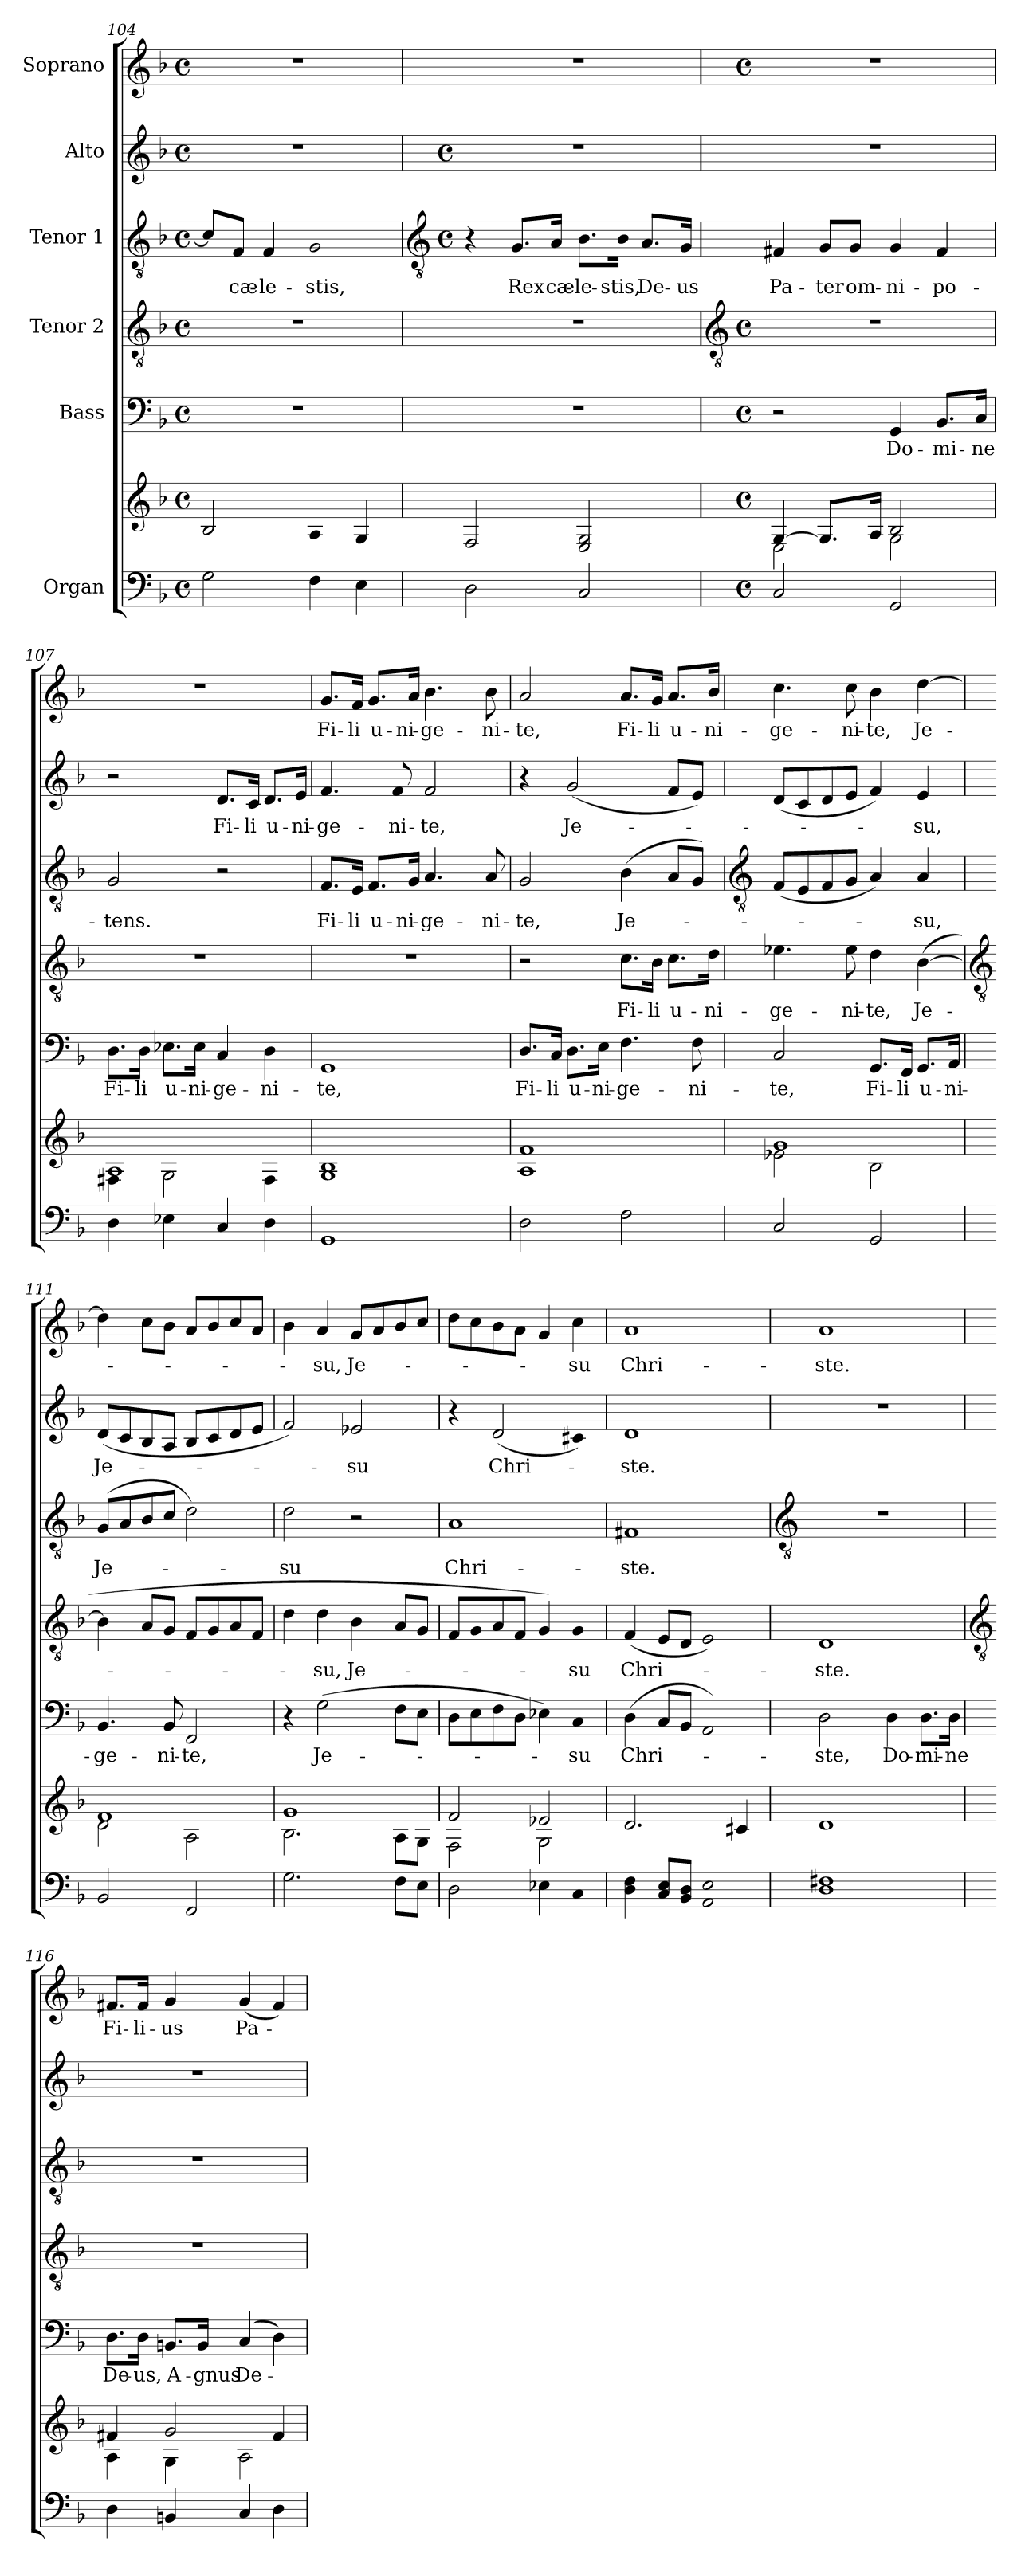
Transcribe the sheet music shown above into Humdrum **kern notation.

**kern	**kern	**kern	**text	**kern	**text	**kern	**text	**kern	**text	**kern	**text
*part6	*part6	*part5	*part5	*part4	*part4	*part3	*part3	*part2	*part2	*part1	*part1
*staff7	*staff6	*staff5	*staff5	*staff4	*staff4	*staff3	*staff3	*staff2	*staff2	*staff1	*staff1
*I"Organ	*	*I"Bass	*	*I"Tenor 2	*	*I"Tenor 1	*	*I"Alto	*	*I"Soprano	*
*clefF4	*clefG2	*clefF4	*	*clefGv2	*	*clefGv2	*	*clefG2	*	*clefG2	*
*k[b-]	*k[b-]	*k[b-]	*	*k[b-]	*	*k[b-]	*	*k[b-]	*	*k[b-]	*
*F:	*F:	*F:	*	*F:	*	*F:	*	*F:	*	*F:	*
*M4/4	*M4/4	*M4/4	*	*M4/4	*	*M4/4	*	*M4/4	*	*M4/4	*
*met(c)	*met(c)	*met(c)	*	*met(c)	*	*met(c)	*	*met(c)	*	*met(c)	*
=104	=104	=104	=104	=104	=104	=104	=104	=104	=104	=104	=104
2G\	2B-/	1r	.	1r	.	8c/L]	.	1r	.	1r	.
!	!	!	!	!	!	!	!LO:LY:b	!	!	!	!
.	.	.	.	.	.	8F/J	cæ-	.	.	.	.
!	!	!	!	!	!	!	!LO:LY:b	!	!	!	!
.	.	.	.	.	.	4F/	-le-	.	.	.	.
!	!	!	!	!	!	!	!LO:LY:b	!	!	!	!
4F\	4A/	.	.	.	.	2G/	-stis,	.	.	.	.
4E\	4G/	.	.	.	.	.	.	.	.	.	.
!!LO:LB:g=z
=105	=105	=105	=105	=105	=105	=105	=105	=105	=105	=105	=105
*	*	*	*	*	*	*clefGv2	*	*	*	*	*
*	*	*	*	*	*	*M4/4	*	*M4/4	*	*	*
*	*	*	*	*	*	*met(c)	*	*met(c)	*	*	*
2D\	2F/	1r	.	1r	.	4r	.	1r	.	1r	.
!	!	!	!	!	!	!	!LO:LY:b	!	!	!	!
.	.	.	.	.	.	8.G/L	Rex	.	.	.	.
!	!	!	!	!	!	!	!LO:LY:b	!	!	!	!
.	.	.	.	.	.	16A/J	cæ-	.	.	.	.
!	!	!	!	!	!	!	!LO:LY:b	!	!	!	!
2C/	2E/ 2G/	.	.	.	.	8.B-\L	-le-	.	.	.	.
!	!	!	!	!	!	!	!LO:LY:b	!	!	!	!
.	.	.	.	.	.	16B-\J	-stis,	.	.	.	.
!	!	!	!	!	!	!	!LO:LY:b	!	!	!	!
.	.	.	.	.	.	8.A/L	De-	.	.	.	.
!	!	!	!	!	!	!	!LO:LY:b	!	!	!	!
.	.	.	.	.	.	16G/J	-us	.	.	.	.
!!LO:LB:g=z
=106	=106	=106	=106	=106	=106	=106	=106	=106	=106	=106	=106
*	*	*	*	*clefGv2	*	*	*	*	*	*	*
*M4/4	*M4/4	*M4/4	*	*M4/4	*	*	*	*	*	*M4/4	*
*met(c)	*met(c)	*met(c)	*	*met(c)	*	*	*	*	*	*met(c)	*
*	*^	*	*	*	*	*	*	*	*	*	*
!	!	!	!	!	!	!	!	!LO:LY:b	!	!	!	!
2C/	[4G/	2E\	2r	.	1r	.	4F#X/	Pa-	1r	.	1r	.
!	!	!	!	!	!	!	!	!LO:LY:b	!	!	!	!
.	8.G/L]	.	.	.	.	.	8G/L	-ter	.	.	.	.
!	!	!	!	!	!	!	!	!LO:LY:b	!	!	!	!
.	.	.	.	.	.	.	8G/J	om-	.	.	.	.
.	16A/J	.	.	.	.	.	.	.	.	.	.	.
!	!	!	!	!LO:LY:b	!	!	!	!LO:LY:b	!	!	!	!
2GG/	2B-/	2G\	4GG/	Do-	.	.	4G/	-ni-	.	.	.	.
!	!	!	!	!LO:LY:b	!	!	!	!LO:LY:b	!	!	!	!
.	.	.	8.BB-/L	-mi-	.	.	4F#/	-po-	.	.	.	.
!	!	!	!	!LO:LY:b	!	!	!	!	!	!	!	!
.	.	.	16C/J	-ne	.	.	.	.	.	.	.	.
=107	=107	=107	=107	=107	=107	=107	=107	=107	=107	=107	=107	=107
!	!	!	!	!LO:LY:b	!	!	!	!LO:LY:b	!	!	!	!
4D\	1A/	4F#X\	8.D\L	Fi-	1r	.	2G/	-tens.	2r	.	1r	.
!	!	!	!	!LO:LY:b	!	!	!	!	!	!	!	!
.	.	.	16D\J	-li	.	.	.	.	.	.	.	.
!	!	!	!	!LO:LY:b	!	!	!	!	!	!	!	!
4E-X\	.	2G\	8.E-X\L	u-	.	.	.	.	.	.	.	.
!	!	!	!	!LO:LY:b	!	!	!	!	!	!	!	!
.	.	.	16E-\J	-ni-	.	.	.	.	.	.	.	.
!	!	!	!	!LO:LY:b	!	!	!	!	!	!LO:LY:b	!	!
4C/	.	.	4C/	-ge-	.	.	2r	.	8.d/L	Fi-	.	.
!	!	!	!	!	!	!	!	!	!	!LO:LY:b	!	!
.	.	.	.	.	.	.	.	.	16c/J	-li	.	.
!	!	!	!	!LO:LY:b	!	!	!	!	!	!LO:LY:b	!	!
4D\	.	4F#\	4D\	-ni-	.	.	.	.	8.d/L	u-	.	.
!	!	!	!	!	!	!	!	!	!	!LO:LY:b	!	!
.	.	.	.	.	.	.	.	.	16e/J	-ni-	.	.
=108	=108	=108	=108	=108	=108	=108	=108	=108	=108	=108	=108	=108
!	!	!	!	!LO:LY:b	!	!	!	!LO:LY:b	!	!LO:LY:b	!	!LO:LY:b
1GG	1G/ 1B-/	4ryy	1GG	-te,	1r	.	8.F/L	Fi-	4.f/	-ge-	8.g/L	Fi-
!	!	!	!	!	!	!	!	!LO:LY:b	!	!	!	!LO:LY:b
.	.	.	.	.	.	.	16E/J	-li	.	.	16f/J	-li
!	!	!	!	!	!	!	!	!LO:LY:b	!	!	!	!LO:LY:b
.	.	4ryy	.	.	.	.	8.F/L	u-	.	.	8.g/L	u-
!	!	!	!	!	!	!	!	!	!	!LO:LY:b	!	!
.	.	.	.	.	.	.	.	.	8f/	-ni-	.	.
!	!	!	!	!	!	!	!	!LO:LY:b	!	!	!	!LO:LY:b
.	.	.	.	.	.	.	16G/J	-ni-	.	.	16a/J	-ni-
!	!	!	!	!	!	!	!	!LO:LY:b	!	!LO:LY:b	!	!LO:LY:b
.	.	4ryy	.	.	.	.	4.A/	-ge-	2f/	-te,	4.b-\	-ge-
.	.	4ryy	.	.	.	.	.	.	.	.	.	.
!	!	!	!	!	!	!	!	!LO:LY:b	!	!	!	!LO:LY:b
.	.	.	.	.	.	.	8A/	-ni-	.	.	8b-\	-ni-
=109	=109	=109	=109	=109	=109	=109	=109	=109	=109	=109	=109	=109
!	!	!	!	!LO:LY:b	!	!	!	!LO:LY:b	!	!	!	!LO:LY:b
2D\	1A/ 1f/	4ryy	8.D/L	Fi-	2r	.	2G/	-te,	4r	.	2a/	-te,
!	!	!	!	!LO:LY:b	!	!	!	!	!	!	!	!
.	.	.	16C/J	-li	.	.	.	.	.	.	.	.
!	!	!	!	!LO:LY:b	!	!	!	!	!	!LO:LY:b	!	!
.	.	4ryy	8.D\L	u-	.	.	.	.	(<2g/	Je-	.	.
!	!	!	!	!LO:LY:b	!	!	!	!	!	!	!	!
.	.	.	16E\J	-ni-	.	.	.	.	.	.	.	.
!	!	!	!	!LO:LY:b	!	!LO:LY:b	!	!LO:LY:b	!	!	!	!LO:LY:b
2F\	.	4ryy	4.F\	-ge-	8.c\L	Fi-	(<4B-\	Je-	.	.	8.a/L	Fi-
!	!	!	!	!	!	!LO:LY:b	!	!	!	!	!	!LO:LY:b
.	.	.	.	.	16B-\J	-li	.	.	.	.	16g/J	-li
!	!	!	!	!	!	!LO:LY:b	!	!	!	!	!	!LO:LY:b
.	.	4ryy	.	.	8.c\L	u-	8A/L	.	8f/L	.	8.a/L	u-
!	!	!	!	!LO:LY:b	!	!	!	!	!	!	!	!
.	.	.	8F\	-ni-	.	.	8G/J)	.	8e/J)	.	.	.
!	!	!	!	!	!	!LO:LY:b	!	!	!	!	!	!LO:LY:b
.	.	.	.	.	16d\J	-ni-	.	.	.	.	16b-/J	-ni-
!!LO:LB:g=z
=110	=110	=110	=110	=110	=110	=110	=110	=110	=110	=110	=110	=110
*	*	*	*	*	*	*	*clefGv2	*	*	*	*	*
!	!	!	!	!LO:LY:b	!	!LO:LY:b	!	!	!	!	!	!LO:LY:b
2C/	1g/	2e-X\	2C/	-te,	4.e-X\	-ge-	(<8F/L	.	(<8d/L	.	4.cc\	-ge-
.	.	.	.	.	.	.	8E/	.	8c/	.	.	.
.	.	.	.	.	.	.	8F/	.	8d/	.	.	.
!	!	!	!	!	!	!LO:LY:b	!	!	!	!	!	!LO:LY:b
.	.	.	.	.	8e-\	-ni-	8G/J	.	8e/J	.	8cc\	-ni-
!	!	!	!	!LO:LY:b	!	!LO:LY:b	!	!	!	!	!	!LO:LY:b
2GG/	.	2B-\	8.GG/L	Fi-	4d\	-te,	4A/)	.	4f/)	.	4b-\	-te,
!	!	!	!	!LO:LY:b	!	!	!	!	!	!	!	!
.	.	.	16FF/J	-li	.	.	.	.	.	.	.	.
!	!	!	!	!LO:LY:b	!	!LO:LY:b	!	!LO:LY:b	!	!LO:LY:b	!	!LO:LY:b
.	.	.	8.GG/L	u-	(<[4B-\	Je-	4A/	-su,	4e/	-su,	[4dd\	Je-
!	!	!	!	!LO:LY:b	!	!	!	!	!	!	!	!
.	.	.	16AA/J	-ni-	.	.	.	.	.	.	.	.
!!LO:LB:g=z
=111	=111	=111	=111	=111	=111	=111	=111	=111	=111	=111	=111	=111
*	*	*	*	*	*clefGv2	*	*	*	*	*	*	*
!	!	!	!	!LO:LY:b	!	!	!	!LO:LY:b	!	!LO:LY:b	!	!
2BB-/	1f/	2d\	4.BB-/	-ge-	4B-\]	.	(<8G/L	Je-	(<8d/L	Je-	4dd\]	.
.	.	.	.	.	.	.	8A/	.	8c/	.	.	.
.	.	.	.	.	8A/L	.	8B-/	.	8B-/	.	8cc\L	.
!	!	!	!	!LO:LY:b	!	!	!	!	!	!	!	!
.	.	.	8BB-/	-ni-	8G/J	.	8c/J	.	8A/J	.	8b-\J	.
!	!	!	!	!LO:LY:b	!	!	!	!	!	!	!	!
2FF/	.	2A\	2FF/	-te,	8F/L	.	2d\)	.	8B-/L	.	8a/L	.
.	.	.	.	.	8G/	.	.	.	8c/	.	8b-/	.
.	.	.	.	.	8A/	.	.	.	8d/	.	8cc/	.
.	.	.	.	.	8F/J	.	.	.	8e/J	.	8a/J	.
=112	=112	=112	=112	=112	=112	=112	=112	=112	=112	=112	=112	=112
!	!	!	!	!	!	!	!	!LO:LY:b	!	!	!	!
2.G\	1g/	2.B-\	4r	.	4d\	.	2d\	-su	2f/)	.	4b-\	.
!	!	!	!	!LO:LY:b	!	!LO:LY:b	!	!	!	!	!	!LO:LY:b
.	.	.	(>2G\	Je-	4d\	-su,	.	.	.	.	4a/	-su,
!	!	!	!	!	!	!LO:LY:b	!	!	!	!LO:LY:b	!	!LO:LY:b
.	.	.	.	.	4B-\	Je-	2r	.	2e-X/	-su	8g/L	Je-
.	.	.	.	.	.	.	.	.	.	.	8a/	.
8F\L	.	8A\L	8F\L	.	8A/L	.	.	.	.	.	8b-/	.
8E\J	.	8G\J	8E\J	.	8G/J	.	.	.	.	.	8cc/J	.
=113	=113	=113	=113	=113	=113	=113	=113	=113	=113	=113	=113	=113
!	!	!	!	!	!	!	!	!LO:LY:b	!	!	!	!
2D\	2f/	2F\	8D\L	.	8F/L	.	1A	Chri-	4r	.	8dd\L	.
.	.	.	8E\	.	8G/	.	.	.	.	.	8cc\	.
!	!	!	!	!	!	!	!	!	!	!LO:LY:b	!	!
.	.	.	8F\	.	8A/	.	.	.	(<2d/	Chri-	8b-\	.
.	.	.	8D\J	.	8F/J	.	.	.	.	.	8a\J	.
4E-X\	2e-X/	2G\	4E-X\)	.	4G/)	.	.	.	.	.	4g/	.
!	!	!	!	!LO:LY:b	!	!LO:LY:b	!	!	!	!	!	!LO:LY:b
4C/	.	.	4C/	-su	4G/	-su	.	.	4c#X/)	.	4cc\	-su
=114	=114	=114	=114	=114	=114	=114	=114	=114	=114	=114	=114	=114
!	!	!	!	!LO:LY:b	!	!LO:LY:b	!	!LO:LY:b	!	!LO:LY:b	!	!LO:LY:b
4D\ 4F\	2.d/	4ryy	(<4D\	Chri-	(<4F/	Chri-	1F#X	-ste.	1d	-ste.	1a	Chri-
8C/ 8E/L	.	4ryy	8C/L	.	8E/L	.	.	.	.	.	.	.
8BB-/ 8D/J	.	.	8BB-/J	.	8D/J	.	.	.	.	.	.	.
2AA/ 2E/	.	4ryy	2AA/)	.	2E/)	.	.	.	.	.	.	.
.	4c#X/	4ryy	.	.	.	.	.	.	.	.	.	.
!!LO:LB:g=z
=115	=115	=115	=115	=115	=115	=115	=115	=115	=115	=115	=115	=115
*	*	*	*	*	*	*	*clefGv2	*	*	*	*	*
!	!	!	!	!LO:LY:b	!	!LO:LY:b	!	!	!	!	!	!LO:LY:b
1D 1F#X	1d/	4ryy	2D\	-ste,	1D	-ste.	1r	.	1r	.	1a	-ste.
.	.	4ryy	.	.	.	.	.	.	.	.	.	.
!	!	!	!	!LO:LY:b	!	!	!	!	!	!	!	!
.	.	4ryy	4D\	Do-	.	.	.	.	.	.	.	.
!	!	!	!	!LO:LY:b	!	!	!	!	!	!	!	!
.	.	4ryy	8.D\L	-mi-	.	.	.	.	.	.	.	.
!	!	!	!	!LO:LY:b	!	!	!	!	!	!	!	!
.	.	.	16D\J	-ne	.	.	.	.	.	.	.	.
!!LO:LB:g=z
=116	=116	=116	=116	=116	=116	=116	=116	=116	=116	=116	=116	=116
*	*	*	*	*	*clefGv2	*	*	*	*	*	*	*
!	!	!	!	!LO:LY:b	!	!	!	!	!	!	!	!LO:LY:b
4D\	4f#X/	4A\	8.D\L	De-	1r	.	1r	.	1r	.	8.f#X/L	Fi-
!	!	!	!	!LO:LY:b	!	!	!	!	!	!	!	!LO:LY:b
.	.	.	16D\J	-us,	.	.	.	.	.	.	16f#/J	-li-
!	!	!	!	!LO:LY:b	!	!	!	!	!	!	!	!LO:LY:b
4BBn/	2g/	4G\	8.BBn/L	A-	.	.	.	.	.	.	4g/	-us
!	!	!	!	!LO:LY:b	!	!	!	!	!	!	!	!
.	.	.	16BB/J	-gnus	.	.	.	.	.	.	.	.
!	!	!	!	!LO:LY:b	!	!	!	!	!	!	!	!LO:LY:b
4C/	.	2A\	(>4C/	De-	.	.	.	.	.	.	(<4g/	Pa-
4D\	4f#/	.	4D\)	.	.	.	.	.	.	.	4f#/)	.
*	*v	*v	*	*	*	*	*	*	*	*	*	*
=	=	=	=	=	=	=	=	=	=	=	=
*-	*-	*-	*-	*-	*-	*-	*-	*-	*-	*-	*-
